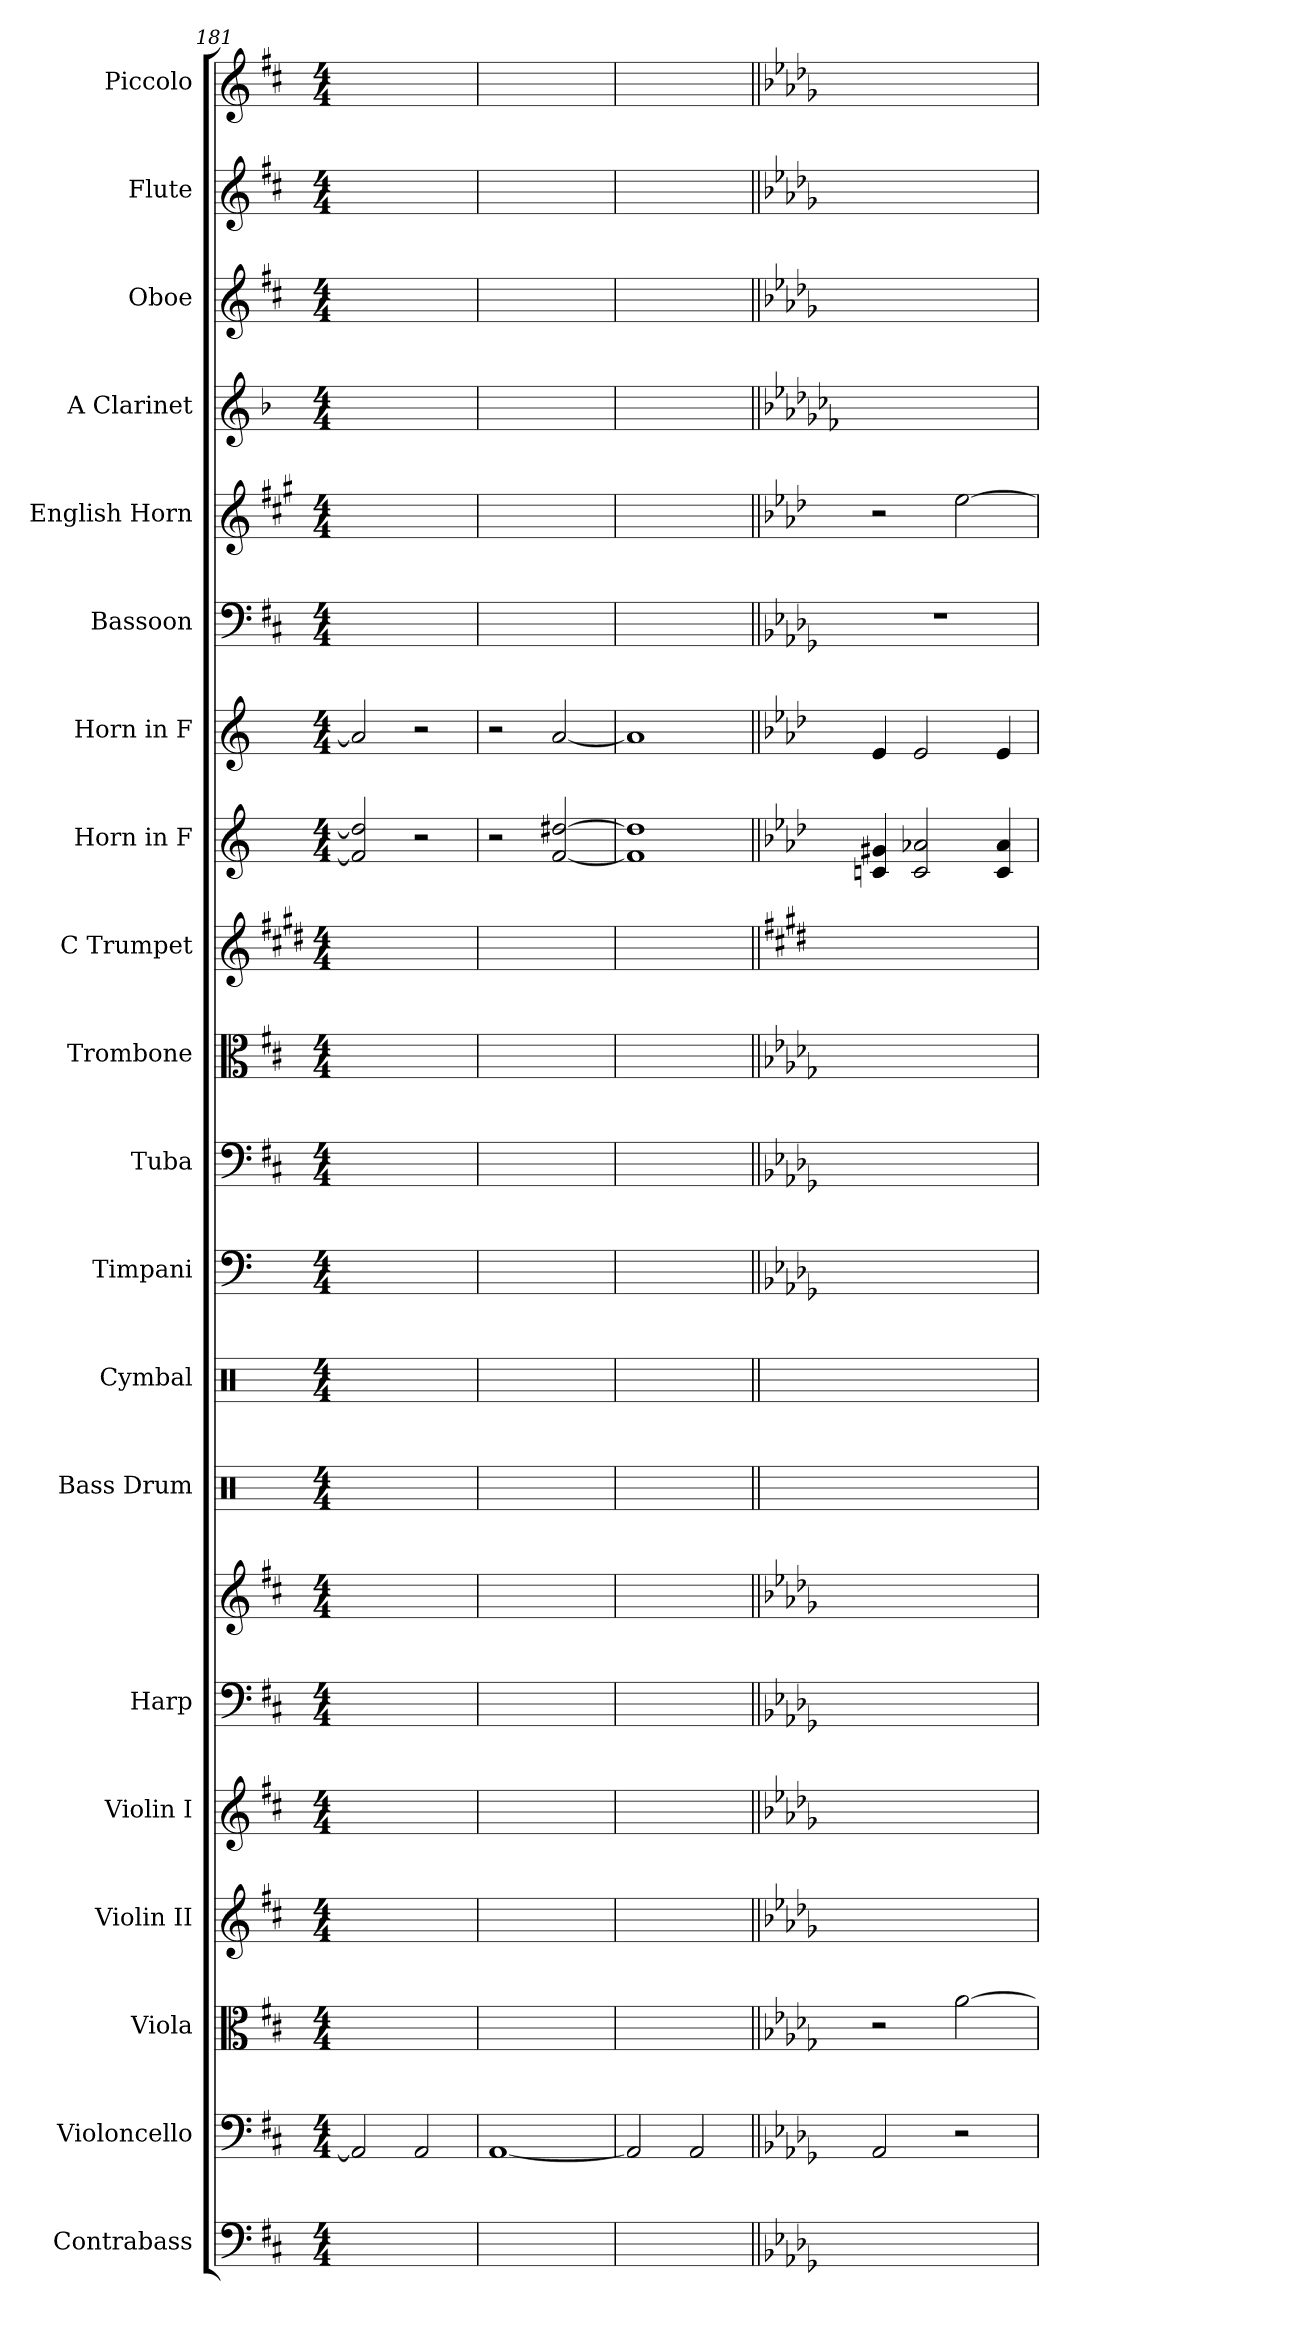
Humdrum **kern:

**kern	**kern	**kern	**kern	**kern	**kern	**kern	**kern	**kern	**kern	**kern	**kern	**kern	**kern	**kern	**kern	**kern	**kern	**kern	**kern	**kern
*part20	*part19	*part18	*part17	*part16	*part15	*part15	*part14	*part13	*part12	*part11	*part10	*part9	*part8	*part7	*part6	*part5	*part4	*part3	*part2	*part1
*staff21	*staff20	*staff19	*staff18	*staff17	*staff16	*staff15	*staff14	*staff13	*staff12	*staff11	*staff10	*staff9	*staff8	*staff7	*staff6	*staff5	*staff4	*staff3	*staff2	*staff1
*I"Contrabass	*I"Violoncello	*I"Viola	*I"Violin II	*I"Violin I	*I"Harp	*	*I"Bass Drum	*I"Cymbal	*I"Timpani	*I"Tuba	*I"Trombone	*I"C Trumpet	*I"Horn in F	*I"Horn in F	*I"Bassoon	*I"English Horn	*I"A Clarinet	*I"Oboe	*I"Flute	*I"Piccolo
*I'Cb.	*I'Vlc.	*I'Vla.	*I'Vln.II	*I'Vln.I	*I'Hrp.	*	*I'B. Dr.	*I'Cym.	*I'Timp.	*I'Tba.	*I'Trb.	*I'C Tpt.	*	*	*I'Bsn.	*I'E. Hn.	*I'A Cl.	*I'Ob.	*I'Fl.	*I'Picc.
*clefF4	*clefF4	*clefC3	*clefG2	*clefG2	*clefF4	*clefG2	*clefX	*clefX	*clefF4	*clefF4	*clefC3	*clefG2	*clefG2	*clefG2	*clefF4	*clefG2	*clefG2	*clefG2	*clefG2	*clefG2
*ITrd7c12	*	*	*	*	*	*	*	*	*	*	*	*	*ITrd4c7	*ITrd4c7	*	*ITrd4c7	*ITrd2c3	*	*	*ITrd-7c-12
*k[f#c#]	*k[f#c#]	*k[f#c#]	*k[f#c#]	*k[f#c#]	*k[f#c#]	*k[f#c#]	*k[]	*k[]	*k[]	*k[f#c#]	*k[f#c#]	*k[f#c#g#d#]	*k[b-]	*k[b-]	*k[f#c#]	*k[f#c#]	*k[f#c#]	*k[f#c#]	*k[f#c#]	*k[f#c#]
*M4/4	*M4/4	*M4/4	*M4/4	*M4/4	*M4/4	*M4/4	*M4/4	*M4/4	*M4/4	*M4/4	*M4/4	*M4/4	*M4/4	*M4/4	*M4/4	*M4/4	*M4/4	*M4/4	*M4/4	*M4/4
=181	=181	=181	=181	=181	=181	=181	=181	=181	=181	=181	=181	=181	=181	=181	=181	=181	=181	=181	=181	=181
1ryy	2AA/]	1ryy	1ryy	1ryy	1ryy	1ryy	1ryy	1ryy	1ryy	1ryy	1ryy	1ryy	2B-/] 2g#/]	2d/]	1ryy	1ryy	1ryy	1ryy	1ryy	1ryy
.	2AA/	.	.	.	.	.	.	.	.	.	.	.	2r	2r	.	.	.	.	.	.
=182	=182	=182	=182	=182	=182	=182	=182	=182	=182	=182	=182	=182	=182	=182	=182	=182	=182	=182	=182	=182
1ryy	[1AA	1ryy	1ryy	1ryy	1ryy	1ryy	1ryy	1ryy	1ryy	1ryy	1ryy	1ryy	2r	2r	1ryy	1ryy	1ryy	1ryy	1ryy	1ryy
.	.	.	.	.	.	.	.	.	.	.	.	.	[2B-/ [2g#X/	[2d/	.	.	.	.	.	.
=183	=183	=183	=183	=183	=183	=183	=183	=183	=183	=183	=183	=183	=183	=183	=183	=183	=183	=183	=183	=183
1ryy	2AA/]	1ryy	1ryy	1ryy	1ryy	1ryy	1ryy	1ryy	1ryy	1ryy	1ryy	1ryy	1B-] 1g#]	1d]	1ryy	1ryy	1ryy	1ryy	1ryy	1ryy
.	2AA/	.	.	.	.	.	.	.	.	.	.	.	.	.	.	.	.	.	.	.
=184||	=184||	=184||	=184||	=184||	=184||	=184||	=184||	=184||	=184||	=184||	=184||	=184||	=184||	=184||	=184||	=184||	=184||	=184||	=184||	=184||
*k[b-e-a-d-g-]	*k[b-e-a-d-g-]	*k[b-e-a-d-g-]	*k[b-e-a-d-g-]	*k[b-e-a-d-g-]	*k[b-e-a-d-g-]	*k[b-e-a-d-g-]	*	*	*k[b-e-a-d-g-]	*k[b-e-a-d-g-]	*k[b-e-a-d-g-]	*	*k[b-e-a-d-g-]	*k[b-e-a-d-g-]	*k[b-e-a-d-g-]	*k[b-e-a-d-g-]	*k[b-e-a-d-]	*k[b-e-a-d-g-]	*k[b-e-a-d-g-]	*k[b-e-a-d-g-]
1ryy	2AA-/	2r	1ryy	1ryy	1ryy	1ryy	1ryy	1ryy	1ryy	1ryy	1ryy	1ryy	4Fn/ 4c#X/	4A-/	1r	2r	1ryy	1ryy	1ryy	1ryy
.	.	.	.	.	.	.	.	.	.	.	.	.	2F/ 2d-X/	2A-/	.	.	.	.	.	.
.	2r	[2a-\	.	.	.	.	.	.	.	.	.	.	.	.	.	[2a-\	.	.	.	.
.	.	.	.	.	.	.	.	.	.	.	.	.	4F/ 4d-/	4A-/	.	.	.	.	.	.
=	=	=	=	=	=	=	=	=	=	=	=	=	=	=	=	=	=	=	=	=
*-	*-	*-	*-	*-	*-	*-	*-	*-	*-	*-	*-	*-	*-	*-	*-	*-	*-	*-	*-	*-
